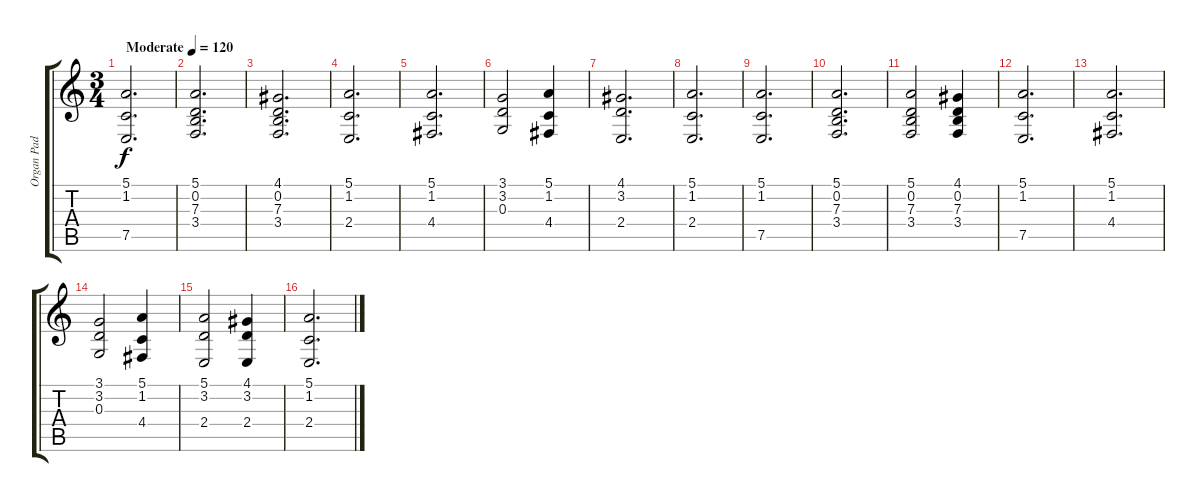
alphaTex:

\track ("Organ Pad" "Organ Pad") {instrument drawbarorgan}
\staff {score tabs}
\tuning (E4 B3 G3 D3 A2 E2) {hide}
\ts (3 4)
\tempo (120 "Moderate")
\clef g2
\ks c
(5.1 1.2 7.5).2{d dy f instrument drawbarorgan} |
(5.1 0.2 7.3 3.4).2{d} |
(4.1 0.2 7.3 3.4).2{d} |
(5.1 1.2 2.4).2{d} |
(5.1 1.2 4.4).2{d} |
(3.1 3.2 0.3).2 (5.1 1.2 4.4).4 |
(4.1 3.2 2.4).2{d} |
(5.1 1.2 2.4).2{d} |
(5.1 1.2 7.5).2{d} |
(5.1 0.2 7.3 3.4).2{d} |
(5.1 0.2 7.3 3.4).2 (4.1 0.2 7.3 3.4).4 |
(5.1 1.2 7.5).2{d} |
(5.1 1.2 4.4).2{d} |
(3.1 3.2 0.3).2 (5.1 1.2 4.4).4 |
(5.1 3.2 2.4).2 (4.1 3.2 2.4).4 |
(5.1 1.2 2.4).2{d}
